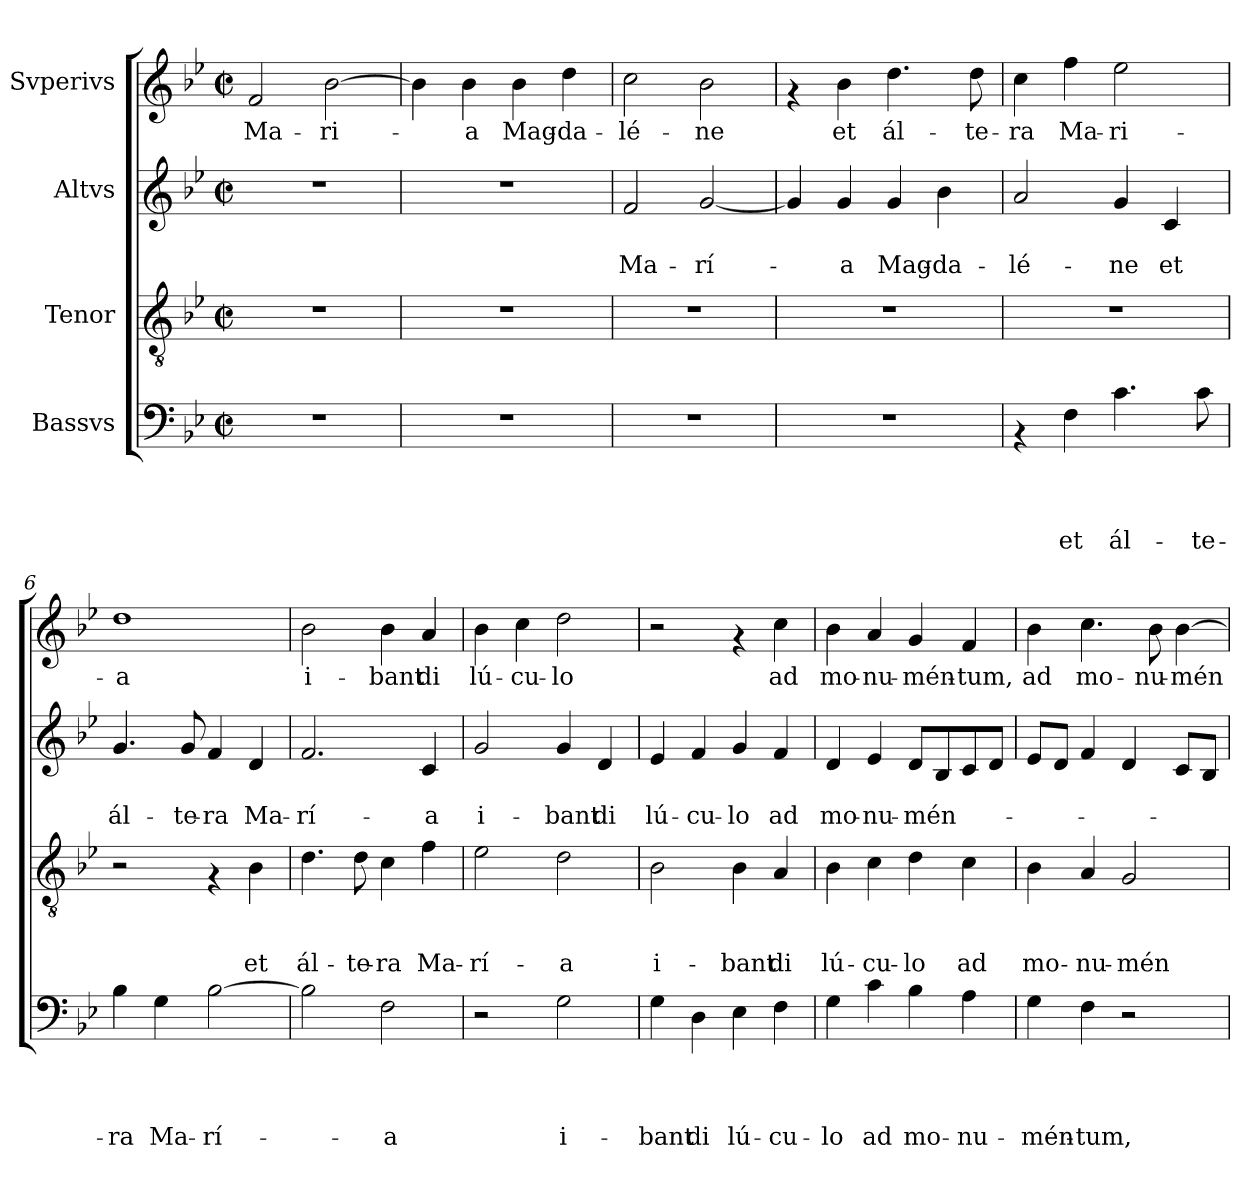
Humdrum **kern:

**kern	**text	**text	**text	**text	**kern	**text	**text	**text	**kern	**text	**text	**kern	**text
*part4	*part4	*part4	*part4	*part4	*part3	*part3	*part3	*part3	*part2	*part2	*part2	*part1	*part1
*staff4	*staff4	*staff4	*staff4	*staff4	*staff3	*staff3	*staff3	*staff3	*staff2	*staff2	*staff2	*staff1	*staff1
*I"Bassvs	*	*	*	*	*I"Tenor	*	*	*	*I"Altvs	*	*	*I"Svperivs	*
*clefF4	*	*	*	*	*clefGv2	*	*	*	*clefG2	*	*	*clefG2	*
*k[b-e-]	*	*	*	*	*k[b-e-]	*	*	*	*k[b-e-]	*	*	*k[b-e-]	*
*B-:	*	*	*	*	*B-:	*	*	*	*B-:	*	*	*B-:	*
*M2/2	*	*	*	*	*M2/2	*	*	*	*M2/2	*	*	*M2/2	*
*met(c|)	*	*	*	*	*met(c|)	*	*	*	*met(c|)	*	*	*met(c|)	*
=1	=1	=1	=1	=1	=1	=1	=1	=1	=1	=1	=1	=1	=1
!	!	!	!	!	!	!	!	!	!	!	!	!	!LO:LY:b
1r	.	.	.	.	1r	.	.	.	1r	.	.	2f/	Ma-
!	!	!	!	!	!	!	!	!	!	!	!	!	!LO:LY:b
.	.	.	.	.	.	.	.	.	.	.	.	[>2b-\	-ri-
=2	=2	=2	=2	=2	=2	=2	=2	=2	=2	=2	=2	=2	=2
1r	.	.	.	.	1r	.	.	.	1r	.	.	4b-\]	.
!	!	!	!	!	!	!	!	!	!	!	!	!	!LO:LY:b
.	.	.	.	.	.	.	.	.	.	.	.	4b-\	-a
!	!	!	!	!	!	!	!	!	!	!	!	!	!LO:LY:b
.	.	.	.	.	.	.	.	.	.	.	.	4b-\	Mag-
!	!	!	!	!	!	!	!	!	!	!	!	!	!LO:LY:b
.	.	.	.	.	.	.	.	.	.	.	.	4dd\	-da-
=3	=3	=3	=3	=3	=3	=3	=3	=3	=3	=3	=3	=3	=3
!	!	!	!	!	!	!	!	!	!	!	!LO:LY:b	!	!LO:LY:b
1r	.	.	.	.	1r	.	.	.	2f/	.	Ma-	2cc\	-lé-
!	!	!	!	!	!	!	!	!	!	!	!LO:LY:b	!	!LO:LY:b
.	.	.	.	.	.	.	.	.	[<2g/	.	-rí-	2b-\	-ne
=4	=4	=4	=4	=4	=4	=4	=4	=4	=4	=4	=4	=4	=4
1r	.	.	.	.	1r	.	.	.	4g/]	.	.	4rf	.
!	!	!	!	!	!	!	!	!	!	!	!LO:LY:b	!	!LO:LY:b
.	.	.	.	.	.	.	.	.	4g/	.	-a	4b-\	et
!	!	!	!	!	!	!	!	!	!	!	!LO:LY:b	!	!LO:LY:b
.	.	.	.	.	.	.	.	.	4g/	.	Mag-	4.dd\	ál-
!	!	!	!	!	!	!	!	!	!	!	!LO:LY:b	!	!
.	.	.	.	.	.	.	.	.	4b-\	.	-da-	.	.
!	!	!	!	!	!	!	!	!	!	!	!	!	!LO:LY:b
.	.	.	.	.	.	.	.	.	.	.	.	8dd\	-te-
=5	=5	=5	=5	=5	=5	=5	=5	=5	=5	=5	=5	=5	=5
!	!	!	!	!	!	!	!	!	!	!	!LO:LY:b	!	!LO:LY:b
4rAA	.	.	.	.	1r	.	.	.	2a/	.	-lé-	4cc\	-ra
!	!	!	!	!LO:LY:b	!	!	!	!	!	!	!	!	!LO:LY:b
4F\	.	.	.	et	.	.	.	.	.	.	.	4ff\	Ma-
!	!	!	!	!LO:LY:b	!	!	!	!	!	!	!LO:LY:b	!	!LO:LY:b
4.c\	.	.	.	ál-	.	.	.	.	4g/	.	-ne	2ee-\	-ri-
!	!	!	!	!	!	!	!	!	!	!	!LO:LY:b	!	!
.	.	.	.	.	.	.	.	.	4c/	.	et	.	.
!	!	!	!	!LO:LY:b	!	!	!	!	!	!	!	!	!
8c\	.	.	.	-te-	.	.	.	.	.	.	.	.	.
=6	=6	=6	=6	=6	=6	=6	=6	=6	=6	=6	=6	=6	=6
!	!	!	!	!LO:LY:b	!	!	!	!	!	!	!LO:LY:b	!	!LO:LY:b
4B-\	.	.	.	-ra	2r	.	.	.	4.g/	.	ál-	1dd	-a
!	!	!	!	!LO:LY:b	!	!	!	!	!	!	!	!	!
4G\	.	.	.	Ma-	.	.	.	.	.	.	.	.	.
!	!	!	!	!	!	!	!	!	!	!	!LO:LY:b	!	!
.	.	.	.	.	.	.	.	.	8g/	.	-te-	.	.
!	!	!	!	!LO:LY:b	!	!	!	!	!	!	!LO:LY:b	!	!
[<2B-\	.	.	.	-rí-	4rF	.	.	.	4f/	.	-ra	.	.
!	!	!	!	!	!	!	!	!LO:LY:b	!	!	!LO:LY:b	!	!
.	.	.	.	.	4B-\	.	.	et	4d/	.	Ma-	.	.
!!LO:LB:g=z
=7	=7	=7	=7	=7	=7	=7	=7	=7	=7	=7	=7	=7	=7
!	!	!	!	!	!	!	!	!LO:LY:b	!	!	!LO:LY:b	!	!LO:LY:b
2B-\]	.	.	.	.	4.d\	.	.	ál-	2.f/	.	-rí-	2b-\	i-
!	!	!	!	!	!	!	!	!LO:LY:b	!	!	!	!	!
.	.	.	.	.	8d\	.	.	-te-	.	.	.	.	.
!	!	!	!	!LO:LY:b	!	!	!	!LO:LY:b	!	!	!	!	!LO:LY:b
2F\	.	.	.	-a	4c\	.	.	-ra	.	.	.	4b-\	-bant
!	!	!	!	!	!	!	!	!LO:LY:b	!	!	!LO:LY:b	!	!LO:LY:b
.	.	.	.	.	4f\	.	.	Ma-	4c/	.	-a	4a/	di
=8	=8	=8	=8	=8	=8	=8	=8	=8	=8	=8	=8	=8	=8
!	!	!	!	!	!	!	!	!LO:LY:b	!	!	!LO:LY:b	!	!LO:LY:b
2r	.	.	.	.	2e-\	.	.	-rí-	2g/	.	i-	4b-\	lú-
!	!	!	!	!	!	!	!	!	!	!	!	!	!LO:LY:b
.	.	.	.	.	.	.	.	.	.	.	.	4cc\	-cu-
!	!	!	!	!LO:LY:b	!	!	!	!LO:LY:b	!	!	!LO:LY:b	!	!LO:LY:b
2G\	.	.	.	i-	2d\	.	.	-a	4g/	.	-bant	2dd\	-lo
!	!	!	!	!	!	!	!	!	!	!	!LO:LY:b	!	!
.	.	.	.	.	.	.	.	.	4d/	.	di	.	.
=9	=9	=9	=9	=9	=9	=9	=9	=9	=9	=9	=9	=9	=9
!	!	!	!	!LO:LY:b	!	!	!	!LO:LY:b	!	!	!LO:LY:b	!	!
4G\	.	.	.	-bant	2B-\	.	.	i-	4e-/	.	lú-	2r	.
!	!	!	!	!LO:LY:b	!	!	!	!	!	!	!LO:LY:b	!	!
4D\	.	.	.	di	.	.	.	.	4f/	.	-cu-	.	.
!	!	!	!	!LO:LY:b	!	!	!	!LO:LY:b	!	!	!LO:LY:b	!	!
4E-\	.	.	.	lú-	4B-\	.	.	-bant	4g/	.	-lo	4rf	.
!	!	!	!	!LO:LY:b	!	!	!	!LO:LY:b	!	!	!LO:LY:b	!	!LO:LY:b
4F\	.	.	.	-cu-	4A/	.	.	di	4f/	.	ad	4cc\	ad
=10	=10	=10	=10	=10	=10	=10	=10	=10	=10	=10	=10	=10	=10
!	!	!	!	!LO:LY:b	!	!	!	!LO:LY:b	!	!	!LO:LY:b	!	!LO:LY:b
4G\	.	.	.	-lo	4B-\	.	.	lú-	4d/	.	mo-	4b-\	mo-
!	!	!	!	!LO:LY:b	!	!	!	!LO:LY:b	!	!	!LO:LY:b	!	!LO:LY:b
4c\	.	.	.	ad	4c\	.	.	-cu-	4e-/	.	-nu-	4a/	-nu-
!	!	!	!	!LO:LY:b	!	!	!	!LO:LY:b	!	!	!LO:LY:b	!	!LO:LY:b
4B-\	.	.	.	mo-	4d\	.	.	-lo	8d/L	.	-mén-	4g/	-mén-
.	.	.	.	.	.	.	.	.	8B-/	.	.	.	.
!	!	!	!	!LO:LY:b	!	!	!	!LO:LY:b	!	!	!	!	!LO:LY:b
4A\	.	.	.	-nu-	4c\	.	.	ad	8c/	.	.	4f/	-tum,
.	.	.	.	.	.	.	.	.	8d/J	.	.	.	.
=11	=11	=11	=11	=11	=11	=11	=11	=11	=11	=11	=11	=11	=11
!	!	!	!	!LO:LY:b	!	!	!	!LO:LY:b	!	!	!	!	!LO:LY:b
4G\	.	.	.	-mén-	4B-\	.	.	mo-	8e-/L	.	.	4b-\	ad
.	.	.	.	.	.	.	.	.	8d/J	.	.	.	.
!	!	!	!	!LO:LY:b	!	!	!	!LO:LY:b	!	!	!	!	!LO:LY:b
4F\	.	.	.	-tum,	4A/	.	.	-nu-	4f/	.	.	4.cc\	mo-
!	!	!	!	!	!	!	!	!LO:LY:b	!	!	!	!	!
2r	.	.	.	.	2G/	.	.	-mén-	4d/	.	.	.	.
!	!	!	!	!	!	!	!	!	!	!	!	!	!LO:LY:b
.	.	.	.	.	.	.	.	.	.	.	.	8b-\	-nu-
!	!	!	!	!	!	!	!	!	!	!	!	!	!LO:LY:b
.	.	.	.	.	.	.	.	.	8c/L	.	.	[>4b-\	-mén-
.	.	.	.	.	.	.	.	.	8B-/J	.	.	.	.
=	=	=	=	=	=	=	=	=	=	=	=	=	=
*-	*-	*-	*-	*-	*-	*-	*-	*-	*-	*-	*-	*-	*-
